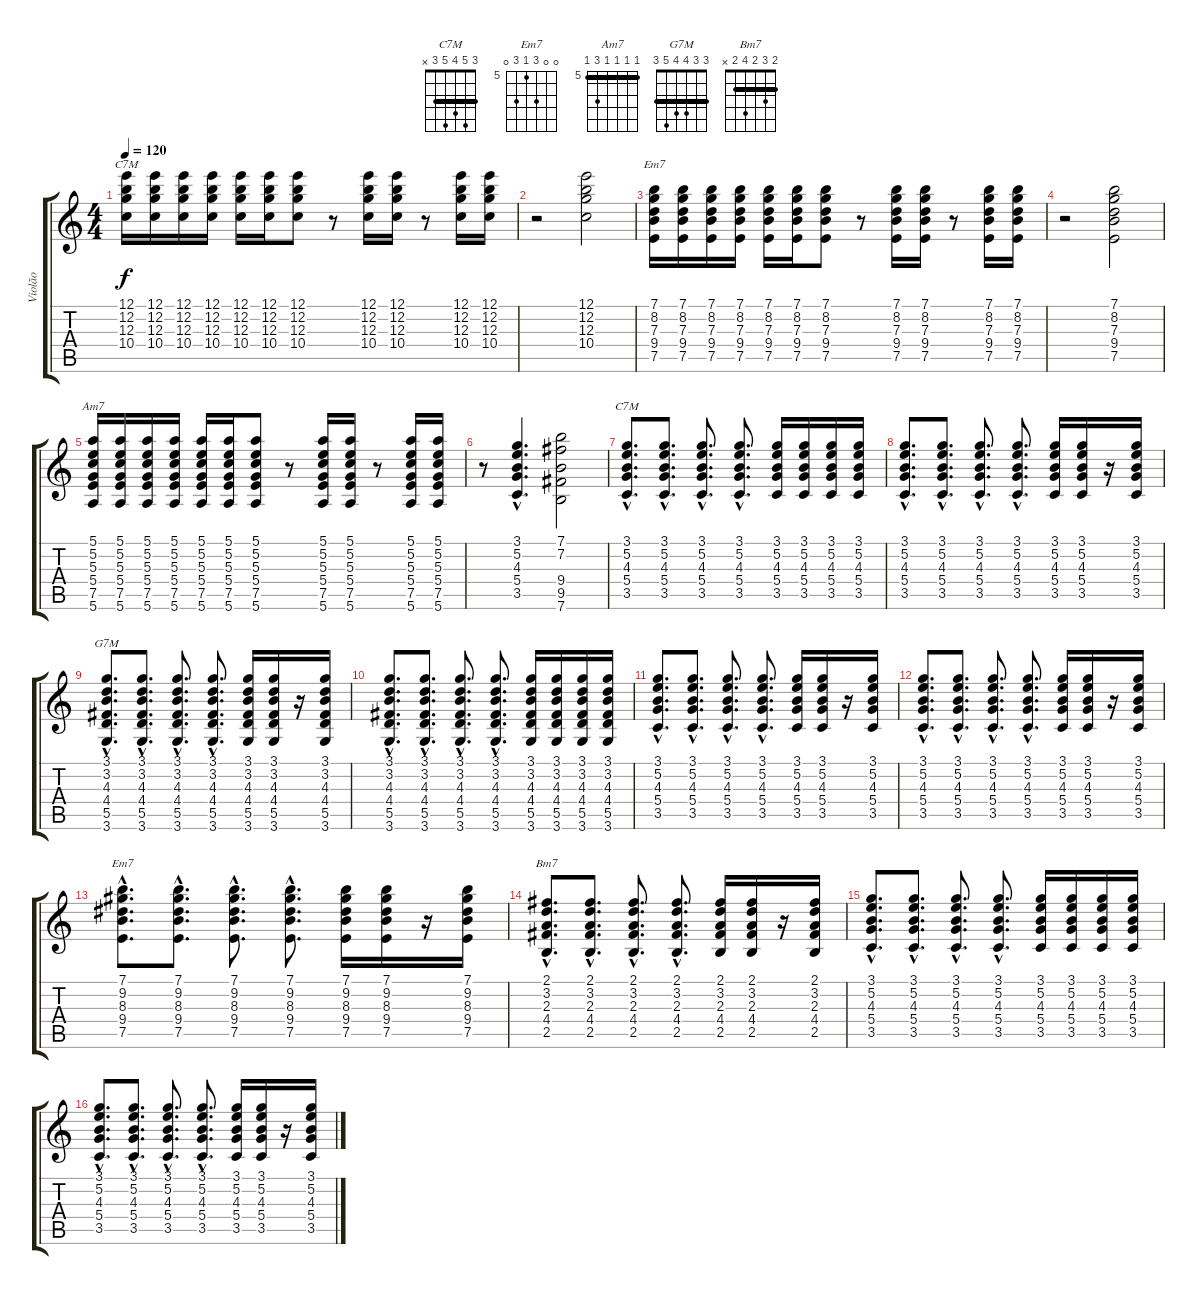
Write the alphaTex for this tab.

\track ("Violão" "Violão") {instrument acousticguitarnylon}
\staff {score tabs}
\tuning (E4 B3 G3 D3 A2 E2) {hide}
\chord ("C7M" 12 12 12 10 x x) {firstfret 10 barre 12}
\chord ("Em7" x 8 7 9 7 x) {firstfret 5 barre 7}
\chord ("Am7" 5 5 5 5 7 5) {firstfret 5 barre 5}
\chord ("C7M" 3 5 4 5 3 x) {barre 3}
\chord ("G7M" 3 3 4 4 5 3) {barre 3}
\chord ("Em7" 0 0 7 5 7 0) {firstfret 5}
\chord ("Bm7" 2 3 2 4 2 x) {barre 2}
\ts (4 4)
\tempo 120
\clef g2
\ks c
(12.1 12.2 12.3 10.4).16{ch "C7M" dy f} (12.1 12.2 12.3 10.4).16 (12.1 12.2 12.3 10.4).16 (12.1 12.2 12.3 10.4).16 (12.1 12.2 12.3 10.4).16 (12.1 12.2 12.3 10.4).16 (12.1 12.2 12.3 10.4).8 r.8 (12.1 12.2 12.3 10.4).16 (12.1 12.2 12.3 10.4).16 r.8 (12.1 12.2 12.3 10.4).16 (12.1 12.2 12.3 10.4).16 |
r.2 (12.1 12.2 12.3 10.4).2 |
(7.1 8.2 7.3 9.4 7.5).16{ch "Em7"} (7.1 8.2 7.3 9.4 7.5).16 (7.1 8.2 7.3 9.4 7.5).16 (7.1 8.2 7.3 9.4 7.5).16 (7.1 8.2 7.3 9.4 7.5).16 (7.1 8.2 7.3 9.4 7.5).16 (7.1 8.2 7.3 9.4 7.5).8 r.8 (7.1 8.2 7.3 9.4 7.5).16 (7.1 8.2 7.3 9.4 7.5).16 r.8 (7.1 8.2 7.3 9.4 7.5).16 (7.1 8.2 7.3 9.4 7.5).16 |
r.2 (7.1 8.2 7.3 9.4 7.5).2 |
(5.1 5.2 5.3 5.4 7.5 5.6).16{ch "Am7"} (5.1 5.2 5.3 5.4 7.5 5.6).16 (5.1 5.2 5.3 5.4 7.5 5.6).16 (5.1 5.2 5.3 5.4 7.5 5.6).16 (5.1 5.2 5.3 5.4 7.5 5.6).16 (5.1 5.2 5.3 5.4 7.5 5.6).16 (5.1 5.2 5.3 5.4 7.5 5.6).8 r.8 (5.1 5.2 5.3 5.4 7.5 5.6).16 (5.1 5.2 5.3 5.4 7.5 5.6).16 r.8 (5.1 5.2 5.3 5.4 7.5 5.6).16 (5.1 5.2 5.3 5.4 7.5 5.6).16 |
r.8 (3.1{hac} 5.2{hac} 4.3{hac} 5.4{hac} 3.5{hac}).4{d} (7.1 7.2 9.4 9.5 7.6).2 |
(3.1{hac} 5.2{hac} 4.3{hac} 5.4{hac} 3.5{hac}).8{d ch "C7M"} (3.1{hac} 5.2{hac} 4.3{hac} 5.4{hac} 3.5{hac}).8{d} (3.1{hac} 5.2{hac} 4.3{hac} 5.4{hac} 3.5{hac}).8{d} (3.1{hac} 5.2{hac} 4.3{hac} 5.4{hac} 3.5{hac}).8{d} (3.1 5.2 4.3 5.4 3.5).16 (3.1 5.2 4.3 5.4 3.5).16 (3.1 5.2 4.3 5.4 3.5).16 (3.1 5.2 4.3 5.4 3.5).16 |
(3.1{hac} 5.2{hac} 4.3{hac} 5.4{hac} 3.5{hac}).8{d} (3.1{hac} 5.2{hac} 4.3{hac} 5.4{hac} 3.5{hac}).8{d} (3.1{hac} 5.2{hac} 4.3{hac} 5.4{hac} 3.5{hac}).8{d} (3.1{hac} 5.2{hac} 4.3{hac} 5.4{hac} 3.5{hac}).8{d} (3.1 5.2 4.3 5.4 3.5).16 (3.1 5.2 4.3 5.4 3.5).16 r.16 (3.1 5.2 4.3 5.4 3.5).16 |
(3.1{hac} 3.2{hac} 4.3{hac} 4.4{hac} 5.5{hac} 3.6{hac}).8{d ch "G7M"} (3.1{hac} 3.2{hac} 4.3{hac} 4.4{hac} 5.5{hac} 3.6{hac}).8{d} (3.1{hac} 3.2{hac} 4.3{hac} 4.4{hac} 5.5{hac} 3.6{hac}).8{d} (3.1{hac} 3.2{hac} 4.3{hac} 4.4{hac} 5.5{hac} 3.6{hac}).8{d} (3.1 3.2 4.3 4.4 5.5 3.6).16 (3.1 3.2 4.3 4.4 5.5 3.6).16 r.16 (3.1 3.2 4.3 4.4 5.5 3.6).16 |
(3.1{hac} 3.2{hac} 4.3{hac} 4.4{hac} 5.5{hac} 3.6{hac}).8{d} (3.1{hac} 3.2{hac} 4.3{hac} 4.4{hac} 5.5{hac} 3.6{hac}).8{d} (3.1{hac} 3.2{hac} 4.3{hac} 4.4{hac} 5.5{hac} 3.6{hac}).8{d} (3.1{hac} 3.2{hac} 4.3{hac} 4.4{hac} 5.5{hac} 3.6{hac}).8{d} (3.1 3.2 4.3 4.4 5.5 3.6).16 (3.1 3.2 4.3 4.4 5.5 3.6).16 (3.1 3.2 4.3 4.4 5.5 3.6).16 (3.1 3.2 4.3 4.4 5.5 3.6).16 |
(3.1{hac} 5.2{hac} 4.3{hac} 5.4{hac} 3.5{hac}).8{d} (3.1{hac} 5.2{hac} 4.3{hac} 5.4{hac} 3.5{hac}).8{d} (3.1{hac} 5.2{hac} 4.3{hac} 5.4{hac} 3.5{hac}).8{d} (3.1{hac} 5.2{hac} 4.3{hac} 5.4{hac} 3.5{hac}).8{d} (3.1 5.2 4.3 5.4 3.5).16 (3.1 5.2 4.3 5.4 3.5).16 r.16 (3.1 5.2 4.3 5.4 3.5).16 |
(3.1{hac} 5.2{hac} 4.3{hac} 5.4{hac} 3.5{hac}).8{d} (3.1{hac} 5.2{hac} 4.3{hac} 5.4{hac} 3.5{hac}).8{d} (3.1{hac} 5.2{hac} 4.3{hac} 5.4{hac} 3.5{hac}).8{d} (3.1{hac} 5.2{hac} 4.3{hac} 5.4{hac} 3.5{hac}).8{d} (3.1 5.2 4.3 5.4 3.5).16 (3.1 5.2 4.3 5.4 3.5).16 r.16 (3.1 5.2 4.3 5.4 3.5).16 |
(7.1{hac} 9.2{hac} 8.3{hac} 9.4{hac} 7.5{hac}).8{d ch "Em7"} (7.1{hac} 9.2{hac} 8.3{hac} 9.4{hac} 7.5{hac}).8{d} (7.1{hac} 9.2{hac} 8.3{hac} 9.4{hac} 7.5{hac}).8{d} (7.1{hac} 9.2{hac} 8.3{hac} 9.4{hac} 7.5{hac}).8{d} (7.1 9.2 8.3 9.4 7.5).16 (7.1 9.2 8.3 9.4 7.5).16 r.16 (7.1 9.2 8.3 9.4 7.5).16 |
(2.1{hac} 3.2{hac} 2.3{hac} 4.4{hac} 2.5{hac}).8{d ch "Bm7"} (2.1{hac} 3.2{hac} 2.3{hac} 4.4{hac} 2.5{hac}).8{d} (2.1{hac} 3.2{hac} 2.3{hac} 4.4{hac} 2.5{hac}).8{d} (2.1{hac} 3.2{hac} 2.3{hac} 4.4{hac} 2.5{hac}).8{d} (2.1 3.2 2.3 4.4 2.5).16 (2.1 3.2 2.3 4.4 2.5).16 r.16 (2.1 3.2 2.3 4.4 2.5).16 |
(3.1{hac} 5.2{hac} 4.3{hac} 5.4{hac} 3.5{hac}).8{d} (3.1{hac} 5.2{hac} 4.3{hac} 5.4{hac} 3.5{hac}).8{d} (3.1{hac} 5.2{hac} 4.3{hac} 5.4{hac} 3.5{hac}).8{d} (3.1{hac} 5.2{hac} 4.3{hac} 5.4{hac} 3.5{hac}).8{d} (3.1 5.2 4.3 5.4 3.5).16 (3.1 5.2 4.3 5.4 3.5).16 (3.1 5.2 4.3 5.4 3.5).16 (3.1 5.2 4.3 5.4 3.5).16 |
(3.1{hac} 5.2{hac} 4.3{hac} 5.4{hac} 3.5{hac}).8{d} (3.1{hac} 5.2{hac} 4.3{hac} 5.4{hac} 3.5{hac}).8{d} (3.1{hac} 5.2{hac} 4.3{hac} 5.4{hac} 3.5{hac}).8{d} (3.1{hac} 5.2{hac} 4.3{hac} 5.4{hac} 3.5{hac}).8{d} (3.1 5.2 4.3 5.4 3.5).16 (3.1 5.2 4.3 5.4 3.5).16 r.16 (3.1 5.2 4.3 5.4 3.5).16
